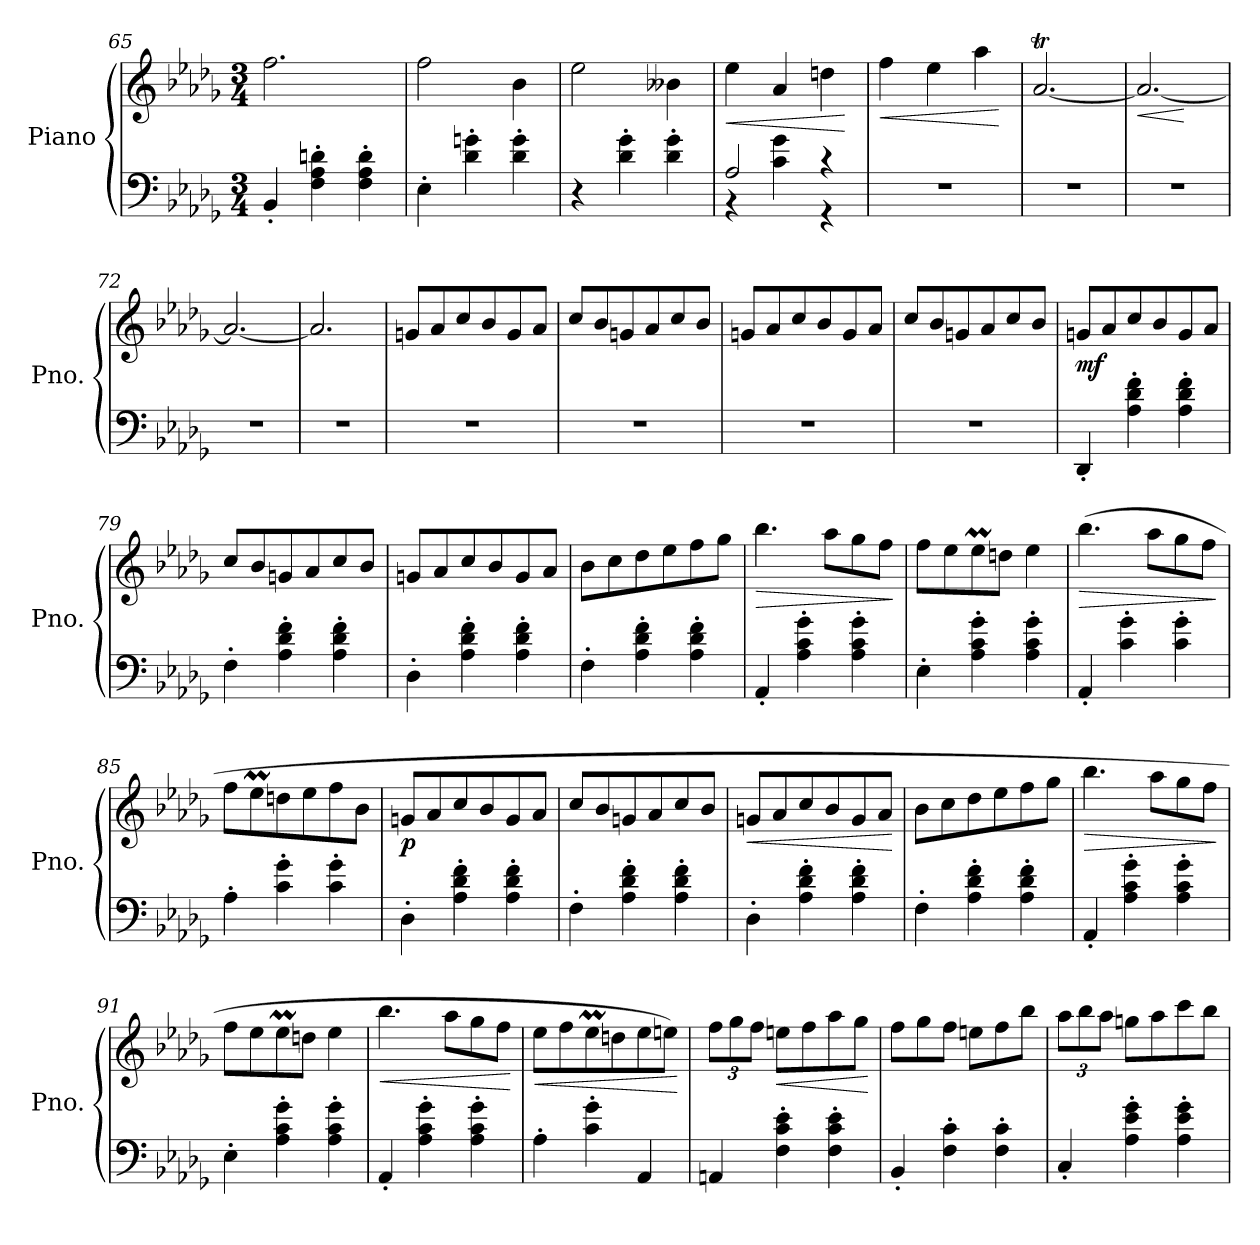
**kern	**kern	**dynam
*part1	*part1	*part1
*staff2	*staff1	*staff1/2
*I"Piano	*	*
*I'Pno.	*	*
*clefF4	*clefG2	*
*k[b-e-a-d-g-]	*k[b-e-a-d-g-]	*
*M3/4	*M3/4	*
=65	=65	=65
4BB-'/	2.ff\	.
4F\' 4A-\' 4dn\'	.	.
4F\' 4A-\' 4d\'	.	.
=66	=66	=66
4E-'\	2ff\	.
4d-\' 4gn\'	.	.
4d-\' 4g\'	4b-\	.
=67	=67	=67
4r	2ee-\	.
4d-\' 4g-\'	.	.
4d-\' 4g-\'	4b--X\	.
=68	=68	=68
*^	*	*
!	!	!	!LO:HP:b
2A-/	4r	4ee-\	<
.	4c\ 4g-\	4a-/	.
4r	4r	4ddn\	.
*v	*v	*	*
.	.	[
!!LO:LB:g=z
=69	=69	=69
!	!	!LO:HP:b
2.r	4ff\	<
.	4ee-\	.
.	4aa-\	.
.	.	[
=70	=70	=70
2.r	[2.a-T/	.
=71	=71	=71
!	!	!LO:HP:b
2.r	2.a-/_	<
.	.	[
=72	=72	=72
2.r	2.a-/_	.
=73	=73	=73
2.r	2.a-/]	.
=74	=74	=74
2.r	8gn/L	.
.	8a-/	.
.	8cc/	.
.	8b-/	.
.	8g/	.
.	8a-/J	.
=75	=75	=75
2.r	8cc/L	.
.	8b-/	.
.	8gn/	.
.	8a-/	.
.	8cc/	.
.	8b-/J	.
=76	=76	=76
2.r	8gn/L	.
.	8a-/	.
.	8cc/	.
.	8b-/	.
.	8g/	.
.	8a-/J	.
=77	=77	=77
2.r	8cc/L	.
.	8b-/	.
.	8gn/	.
.	8a-/	.
.	8cc/	.
.	8b-/J	.
=78	=78	=78
!	!	!LO:DY:b
4DD-'/	8gn/L	mf
.	8a-/	.
4A-\' 4d-\' 4f\'	8cc/	.
.	8b-/	.
4A-\' 4d-\' 4f\'	8g/	.
.	8a-/J	.
!!LO:LB:g=z
=79	=79	=79
4F'\	8cc/L	.
.	8b-/	.
4A-\' 4d-\' 4f\'	8gn/	.
.	8a-/	.
4A-\' 4d-\' 4f\'	8cc/	.
.	8b-/J	.
=80	=80	=80
4D-'\	8gn/L	.
.	8a-/	.
4A-\' 4d-\' 4f\'	8cc/	.
.	8b-/	.
4A-\' 4d-\' 4f\'	8g/	.
.	8a-/J	.
=81	=81	=81
4F'\	8b-\L	.
.	8cc\	.
4A-\' 4d-\' 4f\'	8dd-\	.
.	8ee-\	.
4A-\' 4d-\' 4f\'	8ff\	.
.	8gg-\J	.
=82	=82	=82
!	!	!LO:HP:b
4AA-'/	4.bb-\	>
4A-\' 4c\' 4g-\'	.	.
.	8aa-\L	.
4A-\' 4c\' 4g-\'	8gg-\	.
.	8ff\J	.
.	.	]
=83	=83	=83
4E-'\	8ff\L	.
.	8ee-\	.
4A-\' 4c\' 4g-\'	8ee-M\	.
.	8ddn\J	.
4A-\' 4c\' 4g-\'	4ee-\	.
=84	=84	=84
!	!	!LO:HP:b
4AA-'/	(>4.bb-\	>
4c\' 4g-\'	.	.
.	8aa-\L	.
4c\' 4g-\'	8gg-\	.
.	8ff\J	.
.	.	]
=85	=85	=85
4A-'\	8ff\L	.
.	8ee-M\	.
4c\' 4g-\'	8ddn\	.
.	8ee-\	.
4c\' 4g-\'	8ff\	.
.	8b-\J	.
!!LO:LB:g=z
=86	=86	=86
!	!	!LO:DY:b
4D-'\	8gn/L	p
.	8a-/	.
4A-\' 4d-\' 4f\'	8cc/	.
.	8b-/	.
4A-\' 4d-\' 4f\'	8g/	.
.	8a-/J	.
=87	=87	=87
4F'\	8cc/L	.
.	8b-/	.
4A-\' 4d-\' 4f\'	8gn/	.
.	8a-/	.
4A-\' 4d-\' 4f\'	8cc/	.
.	8b-/J	.
=88	=88	=88
!	!	!LO:HP:b
4D-'\	8gn/L	<
.	8a-/	.
4A-\' 4d-\' 4f\'	8cc/	.
.	8b-/	.
4A-\' 4d-\' 4f\'	8g/	.
.	8a-/J	.
.	.	[
=89	=89	=89
4F'\	8b-\L	.
.	8cc\	.
4A-\' 4d-\' 4f\'	8dd-\	.
.	8ee-\	.
4A-\' 4d-\' 4f\'	8ff\	.
.	8gg-\J	.
=90	=90	=90
!	!	!LO:HP:b
4AA-'/	4.bb-\	>
4A-\' 4c\' 4g-\'	.	.
.	8aa-\L	.
4A-\' 4c\' 4g-\'	8gg-\	.
.	8ff\J	.
.	.	]
=91	=91	=91
4E-'\	8ff\L	.
.	8ee-\	.
4A-\' 4c\' 4g-\'	8ee-M\	.
.	8ddn\J	.
4A-\' 4c\' 4g-\'	4ee-\	.
=92	=92	=92
!	!	!LO:HP:b
4AA-'/	4.bb-\	<
4A-\' 4c\' 4g-\'	.	.
.	8aa-\L	.
4A-\' 4c\' 4g-\'	8gg-\	.
.	8ff\J	.
.	.	[
!!LO:LB:g=z
=93	=93	=93
!	!	!LO:HP:b
4A-'\	8ee-\L	<
.	8ff\	.
4c\' 4g-\'	8ee-M\	.
.	8ddn\	.
4AA-/	8ee-\	.
.	8een\J)	.
.	.	[
=94	=94	=94
*	*Xbrackettup	*
4AAn/	12ff\L	.
.	12gg-\	.
.	12ff\J	.
!	!	!LO:HP:b
4F\' 4c\' 4e-\'	8een\L	<
.	8ff\	.
4F\' 4c\' 4e-\'	8aa-\	.
.	8gg-\J	.
.	.	[
=95	=95	=95
4BB-'/	8ff\L	.
.	8gg-\	.
4F\' 4c\'	8ff\J	.
.	8een\L	.
4F\' 4c\'	8ff\	.
.	8bb-\J	.
=96	=96	=96
4C'/	12aa-\L	.
.	12bb-\	.
.	12aa-\J	.
4A-\' 4e-\' 4g-\'	8ggn\L	.
.	8aa-\	.
4A-\' 4e-\' 4g-\'	8ccc\	.
.	8bb-\J	.
=	=	=
*-	*-	*-
